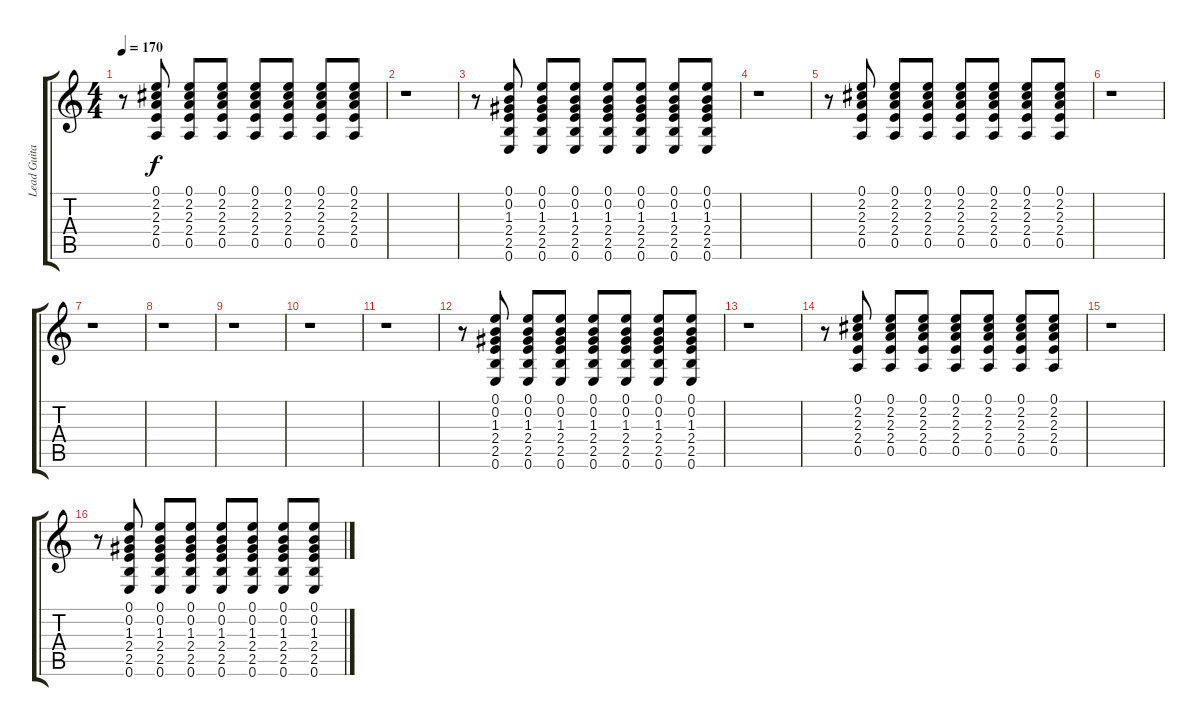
\track ("Lead Guitar" "Lead Guita") {instrument overdrivenguitar}
\staff {score tabs}
\tuning (E4 B3 G3 D3 A2 E2) {hide}
\ts (4 4)
\tempo 170
\clef g2
\ks c
r.8{dy f instrument electricguitarclean} (0.1 2.2 2.3 2.4 0.5).8 (0.1 2.2 2.3 2.4 0.5).8 (0.1 2.2 2.3 2.4 0.5).8 (0.1 2.2 2.3 2.4 0.5).8 (0.1 2.2 2.3 2.4 0.5).8 (0.1 2.2 2.3 2.4 0.5).8 (0.1 2.2 2.3 2.4 0.5).8 |
r.1 |
r.8{instrument electricguitarclean} (0.1 0.2 1.3 2.4 2.5 0.6).8 (0.1 0.2 1.3 2.4 2.5 0.6).8 (0.1 0.2 1.3 2.4 2.5 0.6).8 (0.1 0.2 1.3 2.4 2.5 0.6).8 (0.1 0.2 1.3 2.4 2.5 0.6).8 (0.1 0.2 1.3 2.4 2.5 0.6).8 (0.1 0.2 1.3 2.4 2.5 0.6).8 |
r.1 |
r.8{instrument electricguitarclean} (0.1 2.2 2.3 2.4 0.5).8 (0.1 2.2 2.3 2.4 0.5).8 (0.1 2.2 2.3 2.4 0.5).8 (0.1 2.2 2.3 2.4 0.5).8 (0.1 2.2 2.3 2.4 0.5).8 (0.1 2.2 2.3 2.4 0.5).8 (0.1 2.2 2.3 2.4 0.5).8 |
r.1 |
r.1 |
r.1 |
r.1 |
r.1 |
r.1 |
r.8{instrument electricguitarclean} (0.1 0.2 1.3 2.4 2.5 0.6).8 (0.1 0.2 1.3 2.4 2.5 0.6).8 (0.1 0.2 1.3 2.4 2.5 0.6).8 (0.1 0.2 1.3 2.4 2.5 0.6).8 (0.1 0.2 1.3 2.4 2.5 0.6).8 (0.1 0.2 1.3 2.4 2.5 0.6).8 (0.1 0.2 1.3 2.4 2.5 0.6).8 |
r.1 |
r.8{instrument electricguitarclean} (0.1 2.2 2.3 2.4 0.5).8 (0.1 2.2 2.3 2.4 0.5).8 (0.1 2.2 2.3 2.4 0.5).8 (0.1 2.2 2.3 2.4 0.5).8 (0.1 2.2 2.3 2.4 0.5).8 (0.1 2.2 2.3 2.4 0.5).8 (0.1 2.2 2.3 2.4 0.5).8 |
r.1 |
r.8{instrument electricguitarclean} (0.1 0.2 1.3 2.4 2.5 0.6).8 (0.1 0.2 1.3 2.4 2.5 0.6).8 (0.1 0.2 1.3 2.4 2.5 0.6).8 (0.1 0.2 1.3 2.4 2.5 0.6).8 (0.1 0.2 1.3 2.4 2.5 0.6).8 (0.1 0.2 1.3 2.4 2.5 0.6).8 (0.1 0.2 1.3 2.4 2.5 0.6).8
